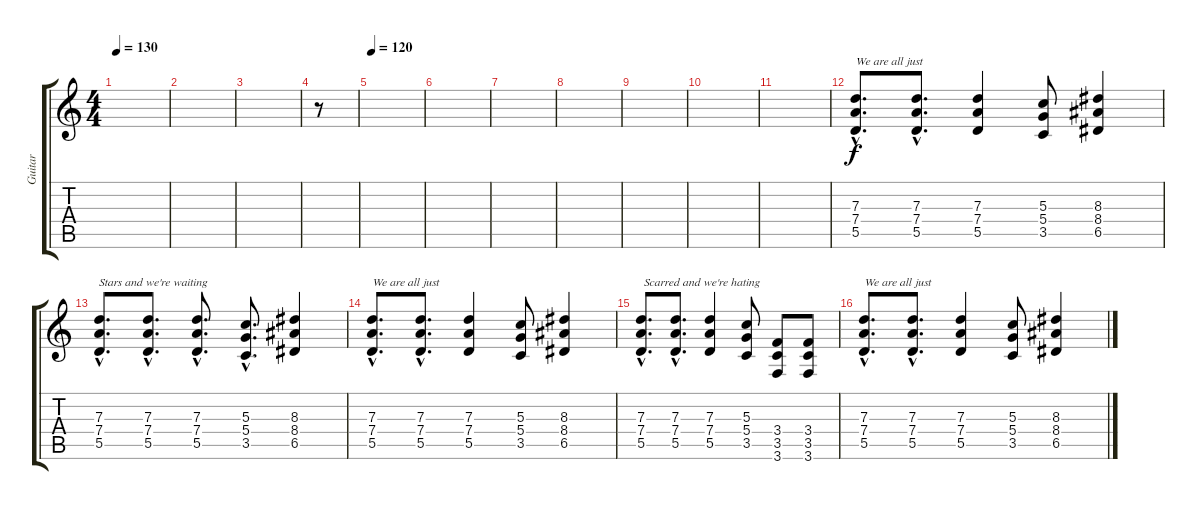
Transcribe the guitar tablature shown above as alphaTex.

\track ("Guitar" "Guitar") {instrument overdrivenguitar}
\staff {score tabs}
\tuning (E4 B3 G3 D3 A2 D2) {hide}
\ts (4 4)
\tempo 130
\clef g2
\ks c
|
|
|
r.8 |
\tempo 120
|
|
|
|
|
|
|
(7.3{hac} 7.4{hac} 5.5{hac}).8{d txt "We are all just"} (7.3{hac} 7.4{hac} 5.5{hac}).8{d} (7.3 7.4 5.5).4 (5.3 5.4 3.5).8 (8.3 8.4 6.5).4 |
(7.3{hac} 7.4{hac} 5.5{hac}).8{d txt "Stars and we're waiting"} (7.3{hac} 7.4{hac} 5.5{hac}).8{d} (7.3{hac} 7.4{hac} 5.5{hac}).8{d} (5.3{hac} 5.4{hac} 3.5{hac}).8{d} (8.3 8.4 6.5).4 |
(7.3{hac} 7.4{hac} 5.5{hac}).8{d txt "We are all just"} (7.3{hac} 7.4{hac} 5.5{hac}).8{d} (7.3 7.4 5.5).4 (5.3 5.4 3.5).8 (8.3 8.4 6.5).4 |
(7.3{hac} 7.4{hac} 5.5{hac}).8{d txt " Scarred and we're hating"} (7.3{hac} 7.4{hac} 5.5{hac}).8{d} (7.3 7.4 5.5).4 (5.3 5.4 3.5).8 (3.4 3.5 3.6).8 (3.4 3.5 3.6).8 |
(7.3{hac} 7.4{hac} 5.5{hac}).8{d txt "We are all just"} (7.3{hac} 7.4{hac} 5.5{hac}).8{d} (7.3 7.4 5.5).4 (5.3 5.4 3.5).8 (8.3 8.4 6.5).4
